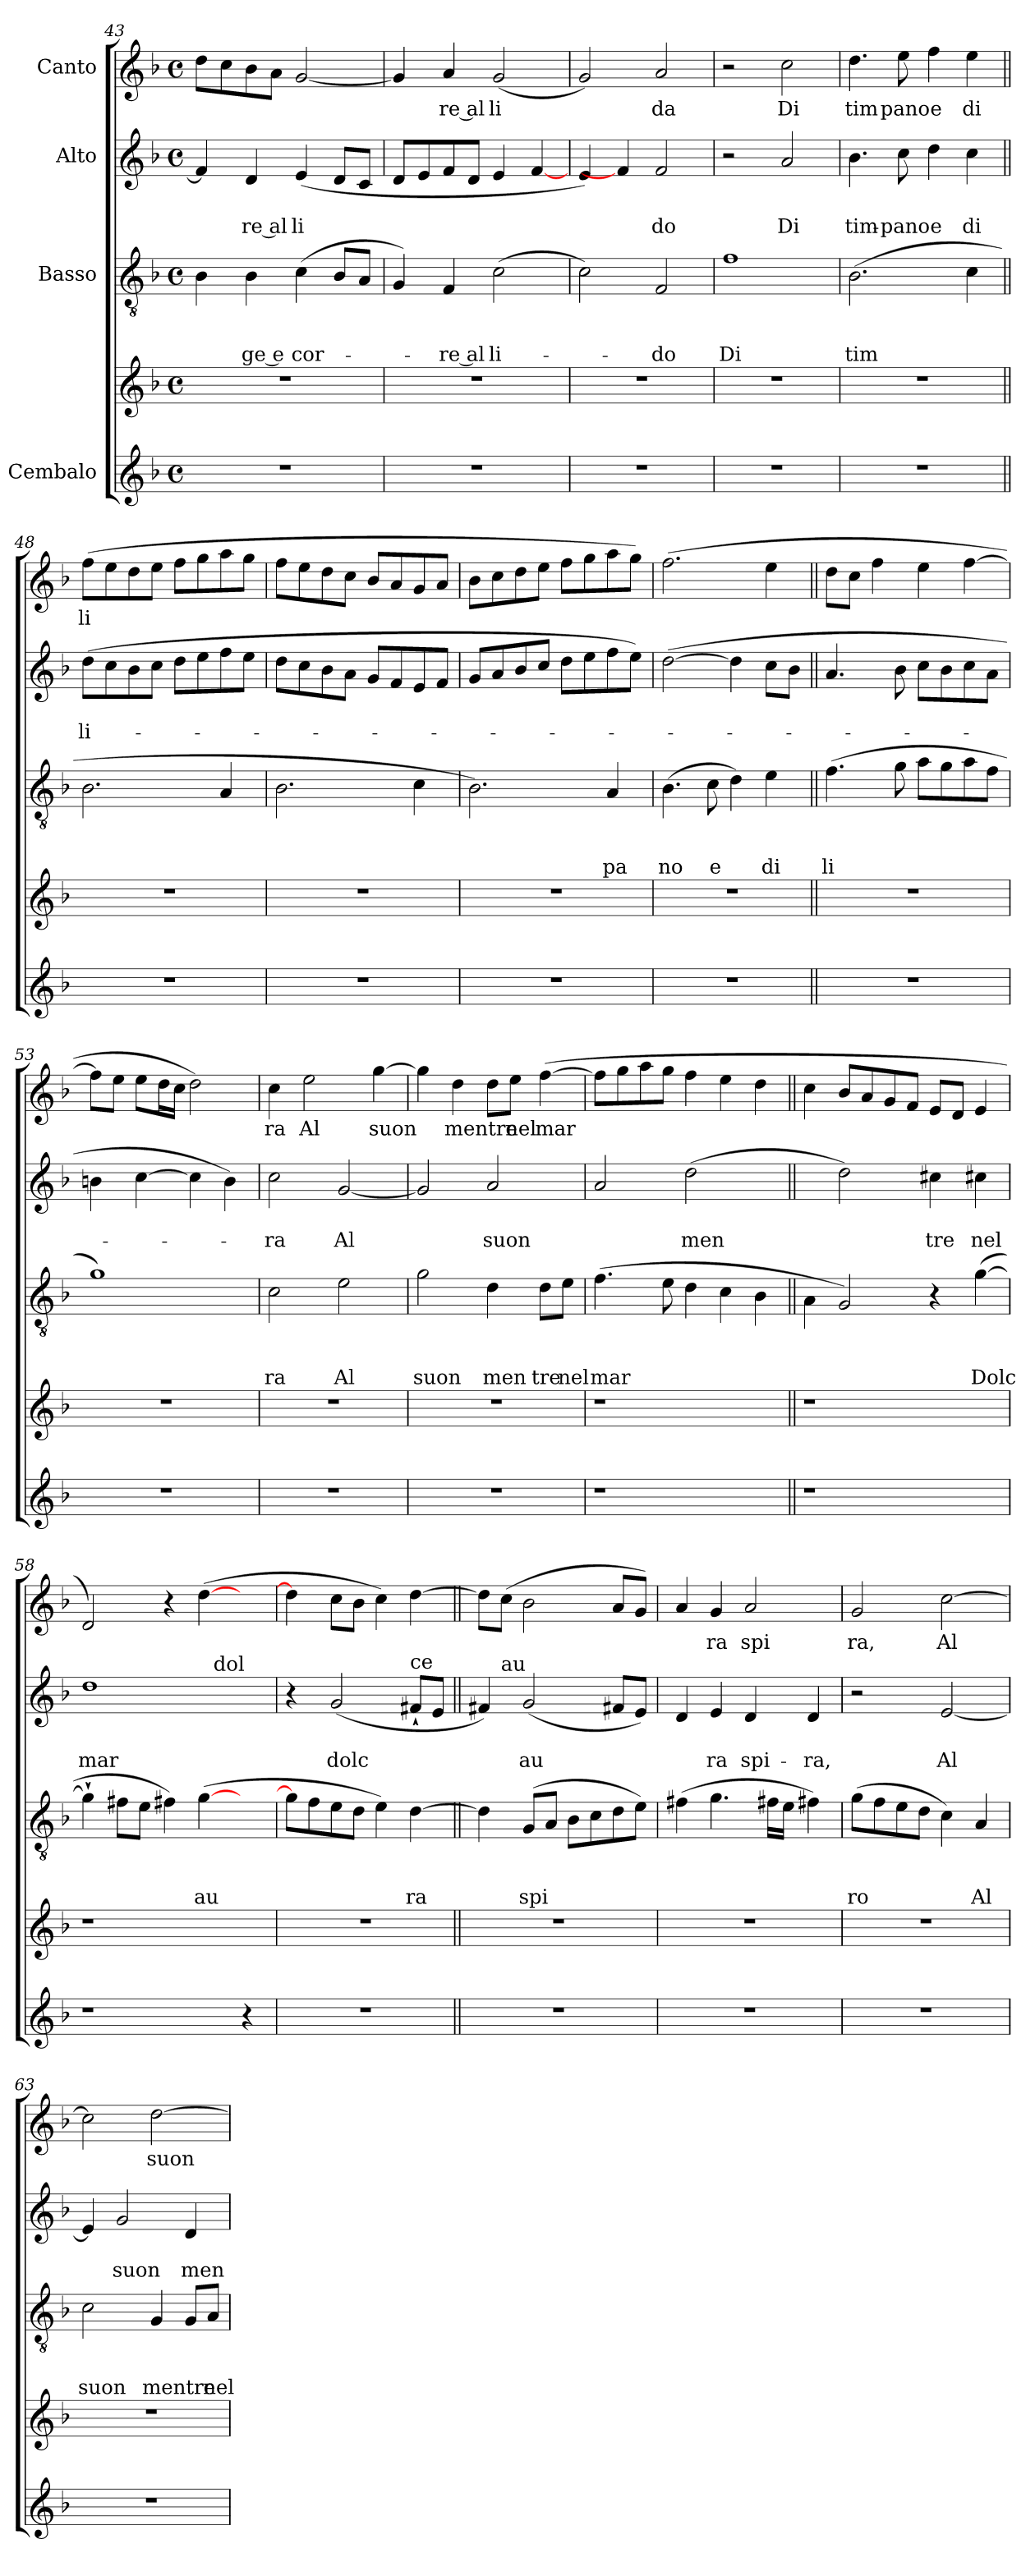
**kern	**kern	**kern	**text	**text	**text	**kern	**text	**text	**kern	**text
*part4	*part4	*part3	*part3	*part3	*part3	*part2	*part2	*part2	*part1	*part1
*staff5	*staff4	*staff3	*staff3	*staff3	*staff3	*staff2	*staff2	*staff2	*staff1	*staff1
*I"Cembalo	*	*I"Basso	*	*	*	*I"Alto	*	*	*I"Canto	*
*clefG2	*clefG2	*clefGv2	*	*	*	*clefG2	*	*	*clefG2	*
*k[b-]	*k[b-]	*k[b-]	*	*	*	*k[b-]	*	*	*k[b-]	*
*F:	*F:	*F:	*	*	*	*F:	*	*	*F:	*
*M4/4	*M4/4	*M4/4	*	*	*	*M4/4	*	*	*M4/4	*
*met(c)	*met(c)	*met(c)	*	*	*	*met(c)	*	*	*met(c)	*
=43	=43	=43	=43	=43	=43	=43	=43	=43	=43	=43
1r	1r	4B-\	.	.	.	4f/]	.	.	8dd\L	.
.	.	.	.	.	.	.	.	.	8cc\	.
!	!	!	!	!	!LO:LY:b:rj	!	!	!LO:LY:b:rj	!	!
.	.	4B-\	.	.	-ge e	4d/	.	re al	8b-\	.
.	.	.	.	.	.	.	.	.	8a\J	.
!	!	!	!	!	!LO:LY:b	!	!	!LO:LY:b	!	!
.	.	(>4c\	.	.	cor-	(<4e/	.	li	[<2g/	.
.	.	8B-/L	.	.	.	8d/L	.	.	.	.
.	.	8A/J	.	.	.	8c/J	.	.	.	.
=44	=44	=44	=44	=44	=44	=44	=44	=44	=44	=44
1r	1r	4G/)	.	.	.	8d/L	.	.	4g/]	.
.	.	.	.	.	.	8e/	.	.	.	.
!	!	!	!	!	!LO:LY:b:rj	!	!	!	!	!LO:LY:b:rj
.	.	4F/	.	.	-re al	8f/	.	.	4a/	re al
.	.	.	.	.	.	8d/J	.	.	.	.
!	!	!	!	!	!LO:LY:b	!	!	!	!	!LO:LY:b
.	.	(>2c\	.	.	li-	4e/	.	.	(<2g/	li
.	.	.	.	.	.	[4f/	.	.	.	.
=45	=45	=45	=45	=45	=45	=45	=45	=45	=45	=45
1r	1r	2c\)	.	.	.	4e/)	.	.	2g/)	.
.	.	.	.	.	.	4f/]	.	.	.	.
!	!	!	!	!	!LO:LY:b	!	!	!LO:LY:b	!	!LO:LY:b
.	.	2F/	.	.	-do	2f/	.	do	2a/	da
!!LO:PB:g=z
=46	=46	=46	=46	=46	=46	=46	=46	=46	=46	=46
!	!	!	!	!	!LO:LY:b	!	!	!	!	!
1r	1r	1f	.	.	Di	2r	.	.	2r	.
!	!	!	!	!	!	!	!	!LO:LY:b	!	!LO:LY:b
.	.	.	.	.	.	2a/	.	Di	2cc\	Di
=47	=47	=47	=47	=47	=47	=47	=47	=47	=47	=47
!	!	!	!	!	!LO:LY:b	!	!	!LO:LY:b	!	!LO:LY:b
1r	1r	(>2.B-\	.	.	tim	4.b-\	.	tim-	4.dd\	tim
!	!	!	!	!	!	!	!	!LO:LY:b	!	!LO:LY:b
.	.	.	.	.	.	8cc\	.	-pano	8ee\	pano
!	!	!	!	!	!	!	!	!LO:LY:b	!	!LO:LY:b
.	.	.	.	.	.	4dd\	.	e	4ff\	e
!	!	!	!	!	!	!	!	!LO:LY:b	!	!LO:LY:b
.	.	4c\	.	.	.	4cc\	.	di	4ee\	di
=48||	=48||	=48||	=48||	=48||	=48||	=48||	=48||	=48||	=48||	=48||
!	!	!	!	!	!	!	!	!LO:LY:b	!	!LO:LY:b
1r	1r	2.B-\	.	.	.	(>8dd\L	.	li-	(>8ff\L	li
.	.	.	.	.	.	8cc\	.	.	8ee\	.
.	.	.	.	.	.	8b-\	.	.	8dd\	.
.	.	.	.	.	.	8cc\J	.	.	8ee\J	.
.	.	.	.	.	.	8dd\L	.	.	8ff\L	.
.	.	.	.	.	.	8ee\	.	.	8gg\	.
.	.	4A/	.	.	.	8ff\	.	.	8aa\	.
.	.	.	.	.	.	8ee\J	.	.	8gg\J	.
=49	=49	=49	=49	=49	=49	=49	=49	=49	=49	=49
1r	1r	2.B-\	.	.	.	8dd\L	.	.	8ff\L	.
.	.	.	.	.	.	8cc\	.	.	8ee\	.
.	.	.	.	.	.	8b-\	.	.	8dd\	.
.	.	.	.	.	.	8a\J	.	.	8cc\J	.
.	.	.	.	.	.	8g/L	.	.	8b-/L	.
.	.	.	.	.	.	8f/	.	.	8a/	.
.	.	4c\	.	.	.	8e/	.	.	8g/	.
.	.	.	.	.	.	8f/J	.	.	8a/J	.
=50	=50	=50	=50	=50	=50	=50	=50	=50	=50	=50
1r	1r	2.B-\)	.	.	.	8g/L	.	.	8b-\L	.
.	.	.	.	.	.	8a/	.	.	8cc\	.
.	.	.	.	.	.	8b-/	.	.	8dd\	.
.	.	.	.	.	.	8cc/J	.	.	8ee\J	.
.	.	.	.	.	.	8dd\L	.	.	8ff\L	.
.	.	.	.	.	.	8ee\	.	.	8gg\	.
!	!	!	!	!	!LO:LY:b	!	!	!	!	!
.	.	4A/	.	.	pa	8ff\	.	.	8aa\	.
.	.	.	.	.	.	8ee\J)	.	.	8gg\J)	.
!!LO:LB:g=z
=51	=51	=51	=51	=51	=51	=51	=51	=51	=51	=51
!	!	!	!	!	!LO:LY:b	!	!	!	!	!
1r	1r	(>4.B-\	.	.	no	(>[>2dd\	.	.	(>2.ff\	.
!	!	!	!	!	!LO:LY:b:rj	!	!	!	!	!
.	.	8c\	.	.	e	.	.	.	.	.
.	.	4d\)	.	.	.	4dd\]	.	.	.	.
!	!	!	!	!	!LO:LY:b	!	!	!	!	!
.	.	4e\	.	.	di	8cc\L	.	.	4ee\	.
.	.	.	.	.	.	8b-\J	.	.	.	.
=52||	=52||	=52||	=52||	=52||	=52||	=52||	=52||	=52||	=52||	=52||
!	!	!	!	!	!LO:LY:b	!	!	!	!	!
1r	1r	(>4.f\	.	.	li	4.a/	.	.	8dd\L	.
.	.	.	.	.	.	.	.	.	8cc\J	.
.	.	.	.	.	.	.	.	.	4ff\	.
.	.	8g\	.	.	.	8b-\	.	.	.	.
.	.	8a\L	.	.	.	8cc\L	.	.	4ee\	.
.	.	8g\	.	.	.	8b-\	.	.	.	.
.	.	8a\	.	.	.	8cc\	.	.	[>4ff\	.
.	.	8f\J	.	.	.	8a\J	.	.	.	.
=53	=53	=53	=53	=53	=53	=53	=53	=53	=53	=53
1r	1r	1g)	.	.	.	4bn\	.	.	8ff\L]	.
.	.	.	.	.	.	.	.	.	8ee\J	.
.	.	.	.	.	.	[>4cc\	.	.	8ee\L	.
.	.	.	.	.	.	.	.	.	16dd\L	.
.	.	.	.	.	.	.	.	.	16cc\JJ	.
.	.	.	.	.	.	4cc\]	.	.	2dd\)	.
.	.	.	.	.	.	4b\)	.	.	.	.
=54	=54	=54	=54	=54	=54	=54	=54	=54	=54	=54
!	!	!	!	!	!LO:LY:b	!	!	!LO:LY:b	!	!LO:LY:b
1r	1r	2c\	.	.	ra	2cc\	.	-ra	4cc\	ra
!	!	!	!	!	!	!	!	!	!	!LO:LY:b
.	.	.	.	.	.	.	.	.	2ee\	Al
!	!	!	!	!	!LO:LY:b	!	!	!LO:LY:b	!	!
.	.	2e\	.	.	Al	[<2g/	.	Al	.	.
!	!	!	!	!	!	!	!	!	!	!LO:LY:b
.	.	.	.	.	.	.	.	.	[>4gg\	suon
=55	=55	=55	=55	=55	=55	=55	=55	=55	=55	=55
!	!	!	!	!	!LO:LY:b	!	!	!	!	!
1r	1r	2g\	.	.	suon	2g/]	.	.	4gg\]	.
!	!	!	!	!	!	!	!	!	!	!LO:LY:b
.	.	.	.	.	.	.	.	.	4dd\	mentre
!	!	!	!	!	!LO:LY:b	!	!	!LO:LY:b	!	!
.	.	4d\	.	.	men	2a/	.	suon	8dd\L	.
!	!	!	!	!	!	!	!	!	!	!LO:LY:b
.	.	.	.	.	.	.	.	.	8ee\J	nel
!	!	!	!	!	!LO:LY:b	!	!	!	!	!LO:LY:b
.	.	8d\L	.	.	tre	.	.	.	(>[<4ff\	mar
!	!	!	!	!	!LO:LY:b	!	!	!	!	!
.	.	8e\J	.	.	nel	.	.	.	.	.
!!LO:LB:g=z
=56	=56	=56	=56	=56	=56	=56	=56	=56	=56	=56
!	!	!	!	!	!LO:LY:b	!	!	!	!	!
1r	1r	(>4.f\	.	.	mar	2a/	.	.	8ff\L]	.
.	.	.	.	.	.	.	.	.	8gg\	.
.	.	.	.	.	.	.	.	.	8aa\	.
.	.	8e\	.	.	.	.	.	.	8gg\J	.
!	!	!	!	!	!	!	!	!LO:LY:b	!	!
.	.	4d\	.	.	.	(>2dd\	.	men	4ff\	.
.	.	4c\	.	.	.	.	.	.	4ee\	.
4ryy	4ryy	4B-\	.	.	.	4ryy	.	.	4dd\	.
=57||	=57||	=57||	=57||	=57||	=57||	=57||	=57||	=57||	=57||	=57||
1r	1r	4A\	.	.	.	4ryy	.	.	4cc\	.
.	.	2G/)	.	.	.	2dd\)	.	.	8b-/L	.
.	.	.	.	.	.	.	.	.	8a/	.
.	.	.	.	.	.	.	.	.	8g/	.
.	.	.	.	.	.	.	.	.	8f/J	.
!	!	!	!	!	!	!	!	!LO:LY:b	!	!
.	.	4r	.	.	.	4cc#X\	.	tre	8e/L	.
.	.	.	.	.	.	.	.	.	8d/J	.
!	!	!	!	!	!LO:LY:b	!	!	!LO:LY:b	!	!
4ryy	4ryy	(>[>4g\	.	.	Dolc	4cc#X\	.	nel	4e/	.
=58	=58	=58	=58	=58	=58	=58	=58	=58	=58	=58
!	!	!	!	!	!	!	!	!LO:LY:b	!	!
*	*	*	*	*	*	*^	*	*	*	*
1r	1r	4g`>\]	.	.	.	1dd	2ryy	.	mar	2d/)	.
.	.	8f#X\L	.	.	.	.	.	.	.	.	.
.	.	8e\J	.	.	.	.	.	.	.	.	.
.	.	4f#X\)	.	.	.	.	4ryy	.	.	4r	.
!	!	!	!	!	!LO:LY:b	!	!	!	!	!	!
.	.	(>[>4g\	.	.	au	.	16ryy	.	.	(>[>4dd\	.
!	!	!	!	!	!	!	!LO:TX:a:t=dol	!	!	!	!
.	.	.	.	.	.	.	4..ryy	.	.	.	.
4r	4ryy	4ryy	.	.	.	4ryy	.	.	.	4ryy	.
*	*	*	*	*	*	*v	*v	*	*	*	*
=59	=59	=59	=59	=59	=59	=59	=59	=59	=59	=59
1r	1r	8g\L]	.	.	.	4r	.	.	4dd\]	.
.	.	8f\	.	.	.	.	.	.	.	.
!	!	!	!	!	!	!	!	!LO:LY:b	!	!
.	.	8e\	.	.	.	(<2g/	.	dolc	8cc\L	.
.	.	8d\J	.	.	.	.	.	.	8b-\J	.
.	.	4e\)	.	.	.	.	.	.	4cc\)	.
!	!	!	!	!	!	!LO:TX:a:t=ce	!	!	!	!
!	!	!	!	!	!LO:LY:b	!	!	!	!	!
.	.	[>4d\	.	.	ra	8f#X`</L	.	.	[>4dd\	.
.	.	.	.	.	.	8e/J	.	.	.	.
=60||	=60||	=60||	=60||	=60||	=60||	=60||	=60||	=60||	=60||	=60||
*	*	*	*	*	*	*^	*	*	*	*
1r	1r	4d\]	.	.	.	4f#X/)	8ryy	.	.	8dd\L]	.
!	!	!	!	!	!	!	!LO:TX:a:t=au	!	!	!	!
.	.	.	.	.	.	.	2..ryy	.	.	(>8cc\J	.
!	!	!	!	!	!LO:LY:b	!	!	!	!LO:LY:b	!	!
.	.	(>8G/L	.	.	spi	(<2g/	.	.	au	2b-\	.
.	.	8A/J	.	.	.	.	.	.	.	.	.
.	.	8B-\L	.	.	.	.	.	.	.	.	.
.	.	8c\	.	.	.	.	.	.	.	.	.
.	.	8d\	.	.	.	8f#X/L	.	.	.	8a/L	.
.	.	8e\J)	.	.	.	8e/J)	.	.	.	8g/J)	.
*	*	*	*	*	*	*v	*v	*	*	*	*
!!LO:LB:g=z
=61	=61	=61	=61	=61	=61	=61	=61	=61	=61	=61
1r	1r	(>4f#X\	.	.	.	4d/	.	.	4a/	.
!	!	!	!	!	!	!	!	!LO:LY:b	!	!LO:LY:b
.	.	4.g\	.	.	.	4e/	.	ra	4g/	ra
!	!	!	!	!	!	!	!	!LO:LY:b	!	!LO:LY:b
.	.	.	.	.	.	4d/	.	spi-	2a/	spi
.	.	16f#X\LL	.	.	.	.	.	.	.	.
.	.	16e\JJ	.	.	.	.	.	.	.	.
!	!	!	!	!	!	!	!	!LO:LY:b	!	!
.	.	4f#X\)	.	.	.	4d/	.	-ra,	.	.
=62	=62	=62	=62	=62	=62	=62	=62	=62	=62	=62
!	!	!	!	!	!LO:LY:b	!	!	!	!	!LO:LY:b
1r	1r	(>8g\L	.	.	ro	2r	.	.	2g/	ra,
.	.	8f\	.	.	.	.	.	.	.	.
.	.	8e\	.	.	.	.	.	.	.	.
.	.	8d\J	.	.	.	.	.	.	.	.
!	!	!	!	!	!	!	!	!LO:LY:b	!	!LO:LY:b
.	.	4c\)	.	.	.	[<2e/	.	Al	[>2cc\	Al
!	!	!	!	!	!LO:LY:b	!	!	!	!	!
.	.	4A/	.	.	Al	.	.	.	.	.
=63	=63	=63	=63	=63	=63	=63	=63	=63	=63	=63
!	!	!	!	!	!LO:LY:b	!	!	!	!	!
1r	1r	2c\	.	.	suon	4e/]	.	.	2cc\]	.
!	!	!	!	!	!	!	!	!LO:LY:b	!	!
.	.	.	.	.	.	2g/	.	suon	.	.
!	!	!	!	!	!LO:LY:b	!	!	!	!	!LO:LY:b
.	.	4G/	.	.	mentre	.	.	.	[>2dd\	suon
!	!	!	!	!	!	!	!	!LO:LY:b	!	!
.	.	8G/L	.	.	.	4d/	.	men-	.	.
!	!	!	!	!	!LO:LY:b	!	!	!	!	!
.	.	8A/J	.	.	nel	.	.	.	.	.
=	=	=	=	=	=	=	=	=	=	=
*-	*-	*-	*-	*-	*-	*-	*-	*-	*-	*-
